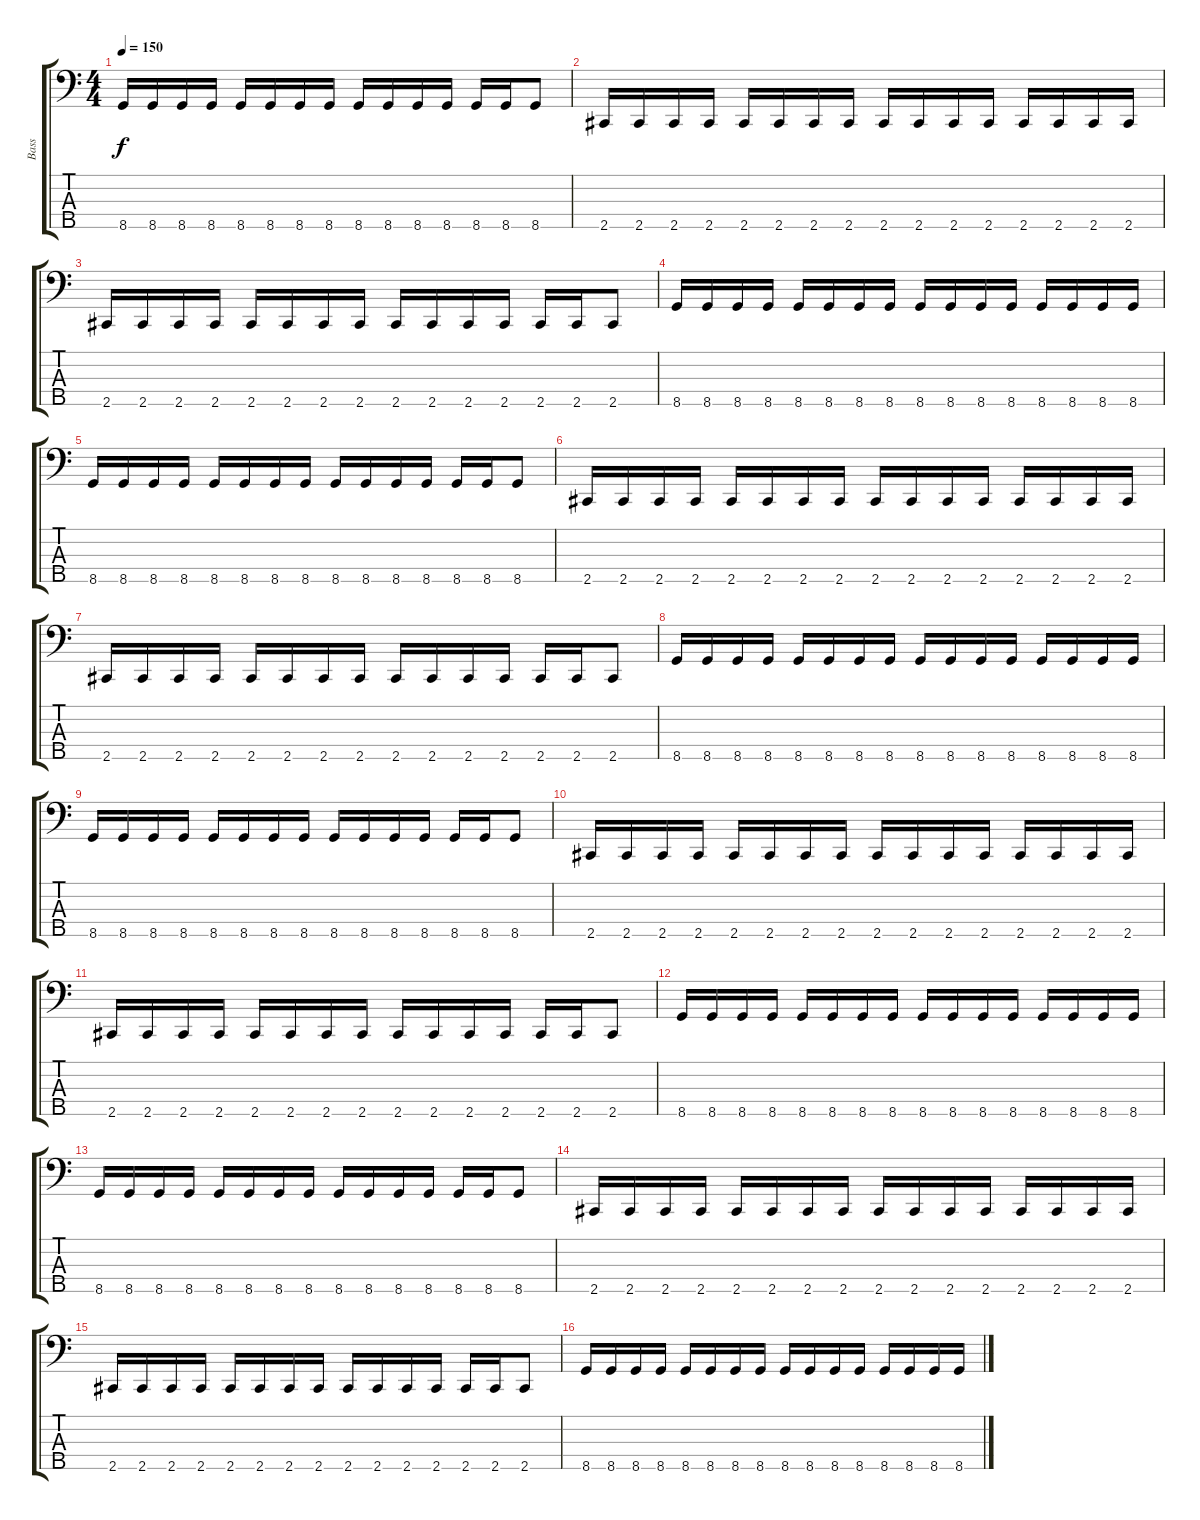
\track ("Bass" "Bass") {instrument electricbasspick}
\staff {score tabs}
\tuning (G2 D2 A1 E1 B0) {hide}
\ts (4 4)
\tempo 150
\clef f4
\ks c
8.5.16{dy f} 8.5.16 8.5.16 8.5.16 8.5.16 8.5.16 8.5.16 8.5.16 8.5.16 8.5.16 8.5.16 8.5.16 8.5.16 8.5.16 8.5.8 |
2.5.16 2.5.16 2.5.16 2.5.16 2.5.16 2.5.16 2.5.16 2.5.16 2.5.16 2.5.16 2.5.16 2.5.16 2.5.16 2.5.16 2.5.16 2.5.16 |
2.5.16 2.5.16 2.5.16 2.5.16 2.5.16 2.5.16 2.5.16 2.5.16 2.5.16 2.5.16 2.5.16 2.5.16 2.5.16 2.5.16 2.5.8 |
8.5.16 8.5.16 8.5.16 8.5.16 8.5.16 8.5.16 8.5.16 8.5.16 8.5.16 8.5.16 8.5.16 8.5.16 8.5.16 8.5.16 8.5.16 8.5.16 |
8.5.16 8.5.16 8.5.16 8.5.16 8.5.16 8.5.16 8.5.16 8.5.16 8.5.16 8.5.16 8.5.16 8.5.16 8.5.16 8.5.16 8.5.8 |
2.5.16 2.5.16 2.5.16 2.5.16 2.5.16 2.5.16 2.5.16 2.5.16 2.5.16 2.5.16 2.5.16 2.5.16 2.5.16 2.5.16 2.5.16 2.5.16 |
2.5.16 2.5.16 2.5.16 2.5.16 2.5.16 2.5.16 2.5.16 2.5.16 2.5.16 2.5.16 2.5.16 2.5.16 2.5.16 2.5.16 2.5.8 |
8.5.16 8.5.16 8.5.16 8.5.16 8.5.16 8.5.16 8.5.16 8.5.16 8.5.16 8.5.16 8.5.16 8.5.16 8.5.16 8.5.16 8.5.16 8.5.16 |
8.5.16 8.5.16 8.5.16 8.5.16 8.5.16 8.5.16 8.5.16 8.5.16 8.5.16 8.5.16 8.5.16 8.5.16 8.5.16 8.5.16 8.5.8 |
2.5.16 2.5.16 2.5.16 2.5.16 2.5.16 2.5.16 2.5.16 2.5.16 2.5.16 2.5.16 2.5.16 2.5.16 2.5.16 2.5.16 2.5.16 2.5.16 |
2.5.16 2.5.16 2.5.16 2.5.16 2.5.16 2.5.16 2.5.16 2.5.16 2.5.16 2.5.16 2.5.16 2.5.16 2.5.16 2.5.16 2.5.8 |
\section ("" "")
8.5.16 8.5.16 8.5.16 8.5.16 8.5.16 8.5.16 8.5.16 8.5.16 8.5.16 8.5.16 8.5.16 8.5.16 8.5.16 8.5.16 8.5.16 8.5.16 |
8.5.16 8.5.16 8.5.16 8.5.16 8.5.16 8.5.16 8.5.16 8.5.16 8.5.16 8.5.16 8.5.16 8.5.16 8.5.16 8.5.16 8.5.8 |
2.5.16 2.5.16 2.5.16 2.5.16 2.5.16 2.5.16 2.5.16 2.5.16 2.5.16 2.5.16 2.5.16 2.5.16 2.5.16 2.5.16 2.5.16 2.5.16 |
2.5.16 2.5.16 2.5.16 2.5.16 2.5.16 2.5.16 2.5.16 2.5.16 2.5.16 2.5.16 2.5.16 2.5.16 2.5.16 2.5.16 2.5.8 |
8.5.16 8.5.16 8.5.16 8.5.16 8.5.16 8.5.16 8.5.16 8.5.16 8.5.16 8.5.16 8.5.16 8.5.16 8.5.16 8.5.16 8.5.16 8.5.16
